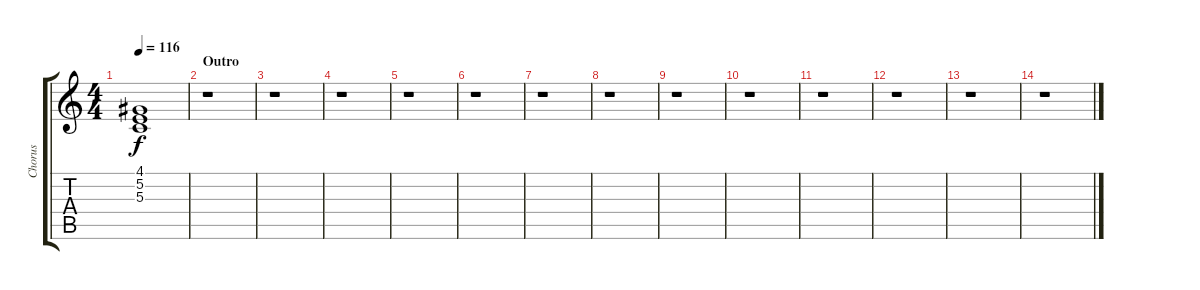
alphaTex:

\track ("Chorus" "Chorus") {instrument synthvoice}
\staff {score tabs}
\tuning (E4 B3 G3 D3 A2 E2) {hide}
\ts (4 4)
\tempo 116
\clef g2
\ks c
(4.1{t} 5.2{t} 5.3).1{dy f} |
\section ("" "Outro")
r.1 |
r.1 |
r.1 |
r.1 |
r.1 |
r.1 |
r.1 |
r.1 |
r.1 |
r.1 |
r.1 |
r.1 |
r.1
